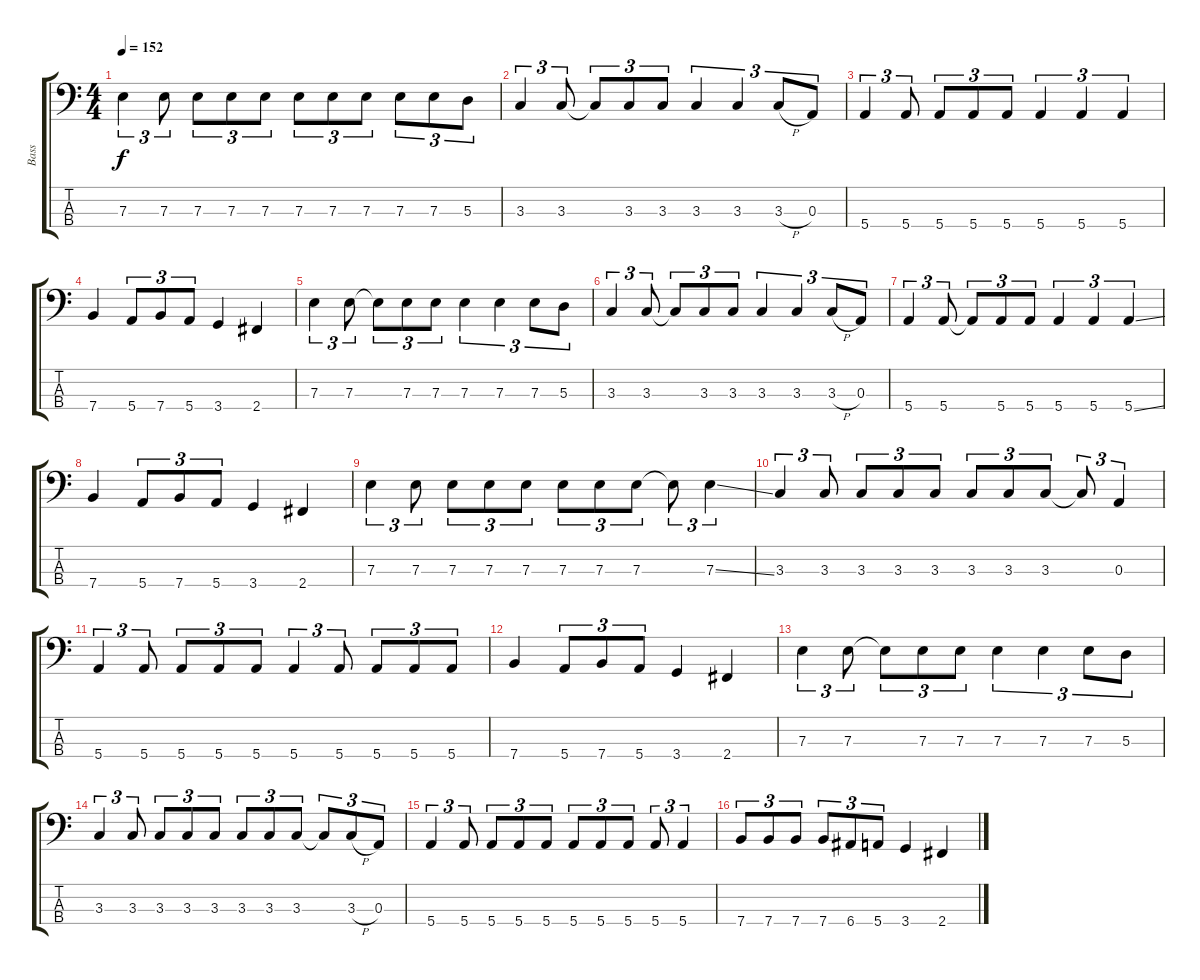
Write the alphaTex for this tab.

\track ("Bass" "Bass") {instrument electricbassfinger}
\staff {score tabs}
\tuning (G2 D2 A1 E1) {hide}
\ts (4 4)
\tempo 152
\clef f4
\ks c
7.3.4{tu (3 2) dy f} 7.3.8{tu (3 2)} 7.3.8{tu (3 2)} 7.3.8{tu (3 2)} 7.3.8{tu (3 2)} 7.3.8{tu (3 2)} 7.3.8{tu (3 2)} 7.3.8{tu (3 2)} 7.3.8{tu (3 2)} 7.3.8{tu (3 2)} 5.3.8{tu (3 2)} |
3.3.4{tu (3 2)} 3.3.8{tu (3 2)} 3.3{t}.8{tu (3 2)} 3.3.8{tu (3 2)} 3.3.8{tu (3 2)} 3.3.4{tu (3 2)} 3.3.4{tu (3 2)} 3.3{h}.8{tu (3 2)} 0.3.8{tu (3 2)} |
5.4.4{tu (3 2)} 5.4.8{tu (3 2)} 5.4.8{tu (3 2)} 5.4.8{tu (3 2)} 5.4.8{tu (3 2)} 5.4.4{tu (3 2)} 5.4.4{tu (3 2)} 5.4.4{tu (3 2)} |
7.4.4 5.4.8{tu (3 2)} 7.4.8{tu (3 2)} 5.4.8{tu (3 2)} 3.4.4 2.4.4 |
7.3.4{tu (3 2)} 7.3.8{tu (3 2)} 7.3{t}.8{tu (3 2)} 7.3.8{tu (3 2)} 7.3.8{tu (3 2)} 7.3.4{tu (3 2)} 7.3.4{tu (3 2)} 7.3.8{tu (3 2)} 5.3.8{tu (3 2)} |
3.3.4{tu (3 2)} 3.3.8{tu (3 2)} 3.3{t}.8{tu (3 2)} 3.3.8{tu (3 2)} 3.3.8{tu (3 2)} 3.3.4{tu (3 2)} 3.3.4{tu (3 2)} 3.3{h}.8{tu (3 2)} 0.3.8{tu (3 2)} |
5.4.4{tu (3 2)} 5.4.8{tu (3 2)} 5.4{t}.8{tu (3 2)} 5.4.8{tu (3 2)} 5.4.8{tu (3 2)} 5.4.4{tu (3 2)} 5.4.4{tu (3 2)} 5.4{ss}.4{tu (3 2)} |
7.4.4 5.4.8{tu (3 2)} 7.4.8{tu (3 2)} 5.4.8{tu (3 2)} 3.4.4 2.4.4 |
7.3.4{tu (3 2)} 7.3.8{tu (3 2)} 7.3.8{tu (3 2)} 7.3.8{tu (3 2)} 7.3.8{tu (3 2)} 7.3.8{tu (3 2)} 7.3.8{tu (3 2)} 7.3.8{tu (3 2)} 7.3{t}.8{tu (3 2)} 7.3{ss}.4{tu (3 2)} |
3.3.4{tu (3 2)} 3.3.8{tu (3 2)} 3.3.8{tu (3 2)} 3.3.8{tu (3 2)} 3.3.8{tu (3 2)} 3.3.8{tu (3 2)} 3.3.8{tu (3 2)} 3.3.8{tu (3 2)} 3.3{t}.8{tu (3 2)} 0.3.4{tu (3 2)} |
5.4.4{tu (3 2)} 5.4.8{tu (3 2)} 5.4.8{tu (3 2)} 5.4.8{tu (3 2)} 5.4.8{tu (3 2)} 5.4.4{tu (3 2)} 5.4.8{tu (3 2)} 5.4.8{tu (3 2)} 5.4.8{tu (3 2)} 5.4.8{tu (3 2)} |
7.4.4 5.4.8{tu (3 2)} 7.4.8{tu (3 2)} 5.4.8{tu (3 2)} 3.4.4 2.4.4 |
7.3.4{tu (3 2)} 7.3.8{tu (3 2)} 7.3{t}.8{tu (3 2)} 7.3.8{tu (3 2)} 7.3.8{tu (3 2)} 7.3.4{tu (3 2)} 7.3.4{tu (3 2)} 7.3.8{tu (3 2)} 5.3.8{tu (3 2)} |
3.3.4{tu (3 2)} 3.3.8{tu (3 2)} 3.3.8{tu (3 2)} 3.3.8{tu (3 2)} 3.3.8{tu (3 2)} 3.3.8{tu (3 2)} 3.3.8{tu (3 2)} 3.3.8{tu (3 2)} 3.3{t}.8{tu (3 2)} 3.3{h}.8{tu (3 2)} 0.3.8{tu (3 2)} |
5.4.4{tu (3 2)} 5.4.8{tu (3 2)} 5.4.8{tu (3 2)} 5.4.8{tu (3 2)} 5.4.8{tu (3 2)} 5.4.8{tu (3 2)} 5.4.8{tu (3 2)} 5.4.8{tu (3 2)} 5.4.8{tu (3 2)} 5.4.4{tu (3 2)} |
7.4.8{tu (3 2)} 7.4.8{tu (3 2)} 7.4.8{tu (3 2)} 7.4.8{tu (3 2)} 6.4.8{tu (3 2)} 5.4.8{tu (3 2)} 3.4.4 2.4.4
